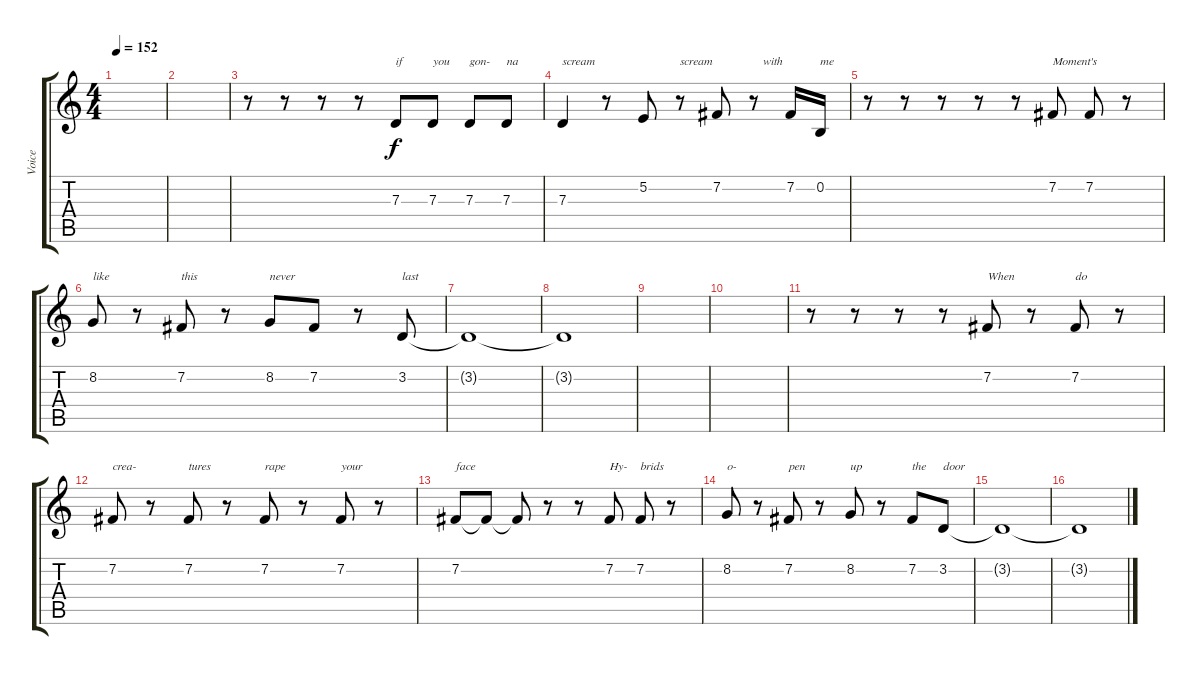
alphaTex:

\track ("Voice" "Voice") {instrument flute}
\staff {score tabs}
\tuning (E4 B3 G3 D3 A2 E2) {hide}
\ts (4 4)
\tempo 152
\clef g2
\ks c
|
|
r.8 r.8 r.8 r.8 7.3.8{txt "if"} 7.3.8{txt "you"} 7.3.8{txt "gon-"} 7.3.8{txt "na"} |
7.3.4{txt "scream"} r.8 5.2.8 r.8{txt "scream"} 7.2.8 r.8{txt "   with"} 7.2.16 0.2.16{txt "me"} |
r.8 r.8 r.8 r.8 r.8 7.2.8{txt "Moment's"} 7.2.8 r.8 |
8.2.8{txt "like"} r.8 7.2.8{txt "this "} r.8 8.2.8{txt "never"} 7.2.8 r.8 3.2.8{txt "last"} |
3.2{t}.1 |
3.2{t}.1 |
|
|
r.8 r.8 r.8 r.8 7.2.8{txt "When"} r.8 7.2.8{txt "do"} r.8 |
7.2.8{txt "crea-"} r.8 7.2.8{txt "tures"} r.8 7.2.8{txt "rape"} r.8 7.2.8{txt "your"} r.8 |
7.2.8{txt "face"} 7.2{t}.8 7.2{t}.8 r.8 r.8 7.2.8{txt "Hy-"} 7.2.8{txt "brids"} r.8 |
8.2.8{txt "o-"} r.8 7.2.8{txt "pen"} r.8 8.2.8{txt "up"} r.8 7.2.8{txt "the"} 3.2.8{txt "door"} |
3.2{t}.1 |
3.2{t}.1
